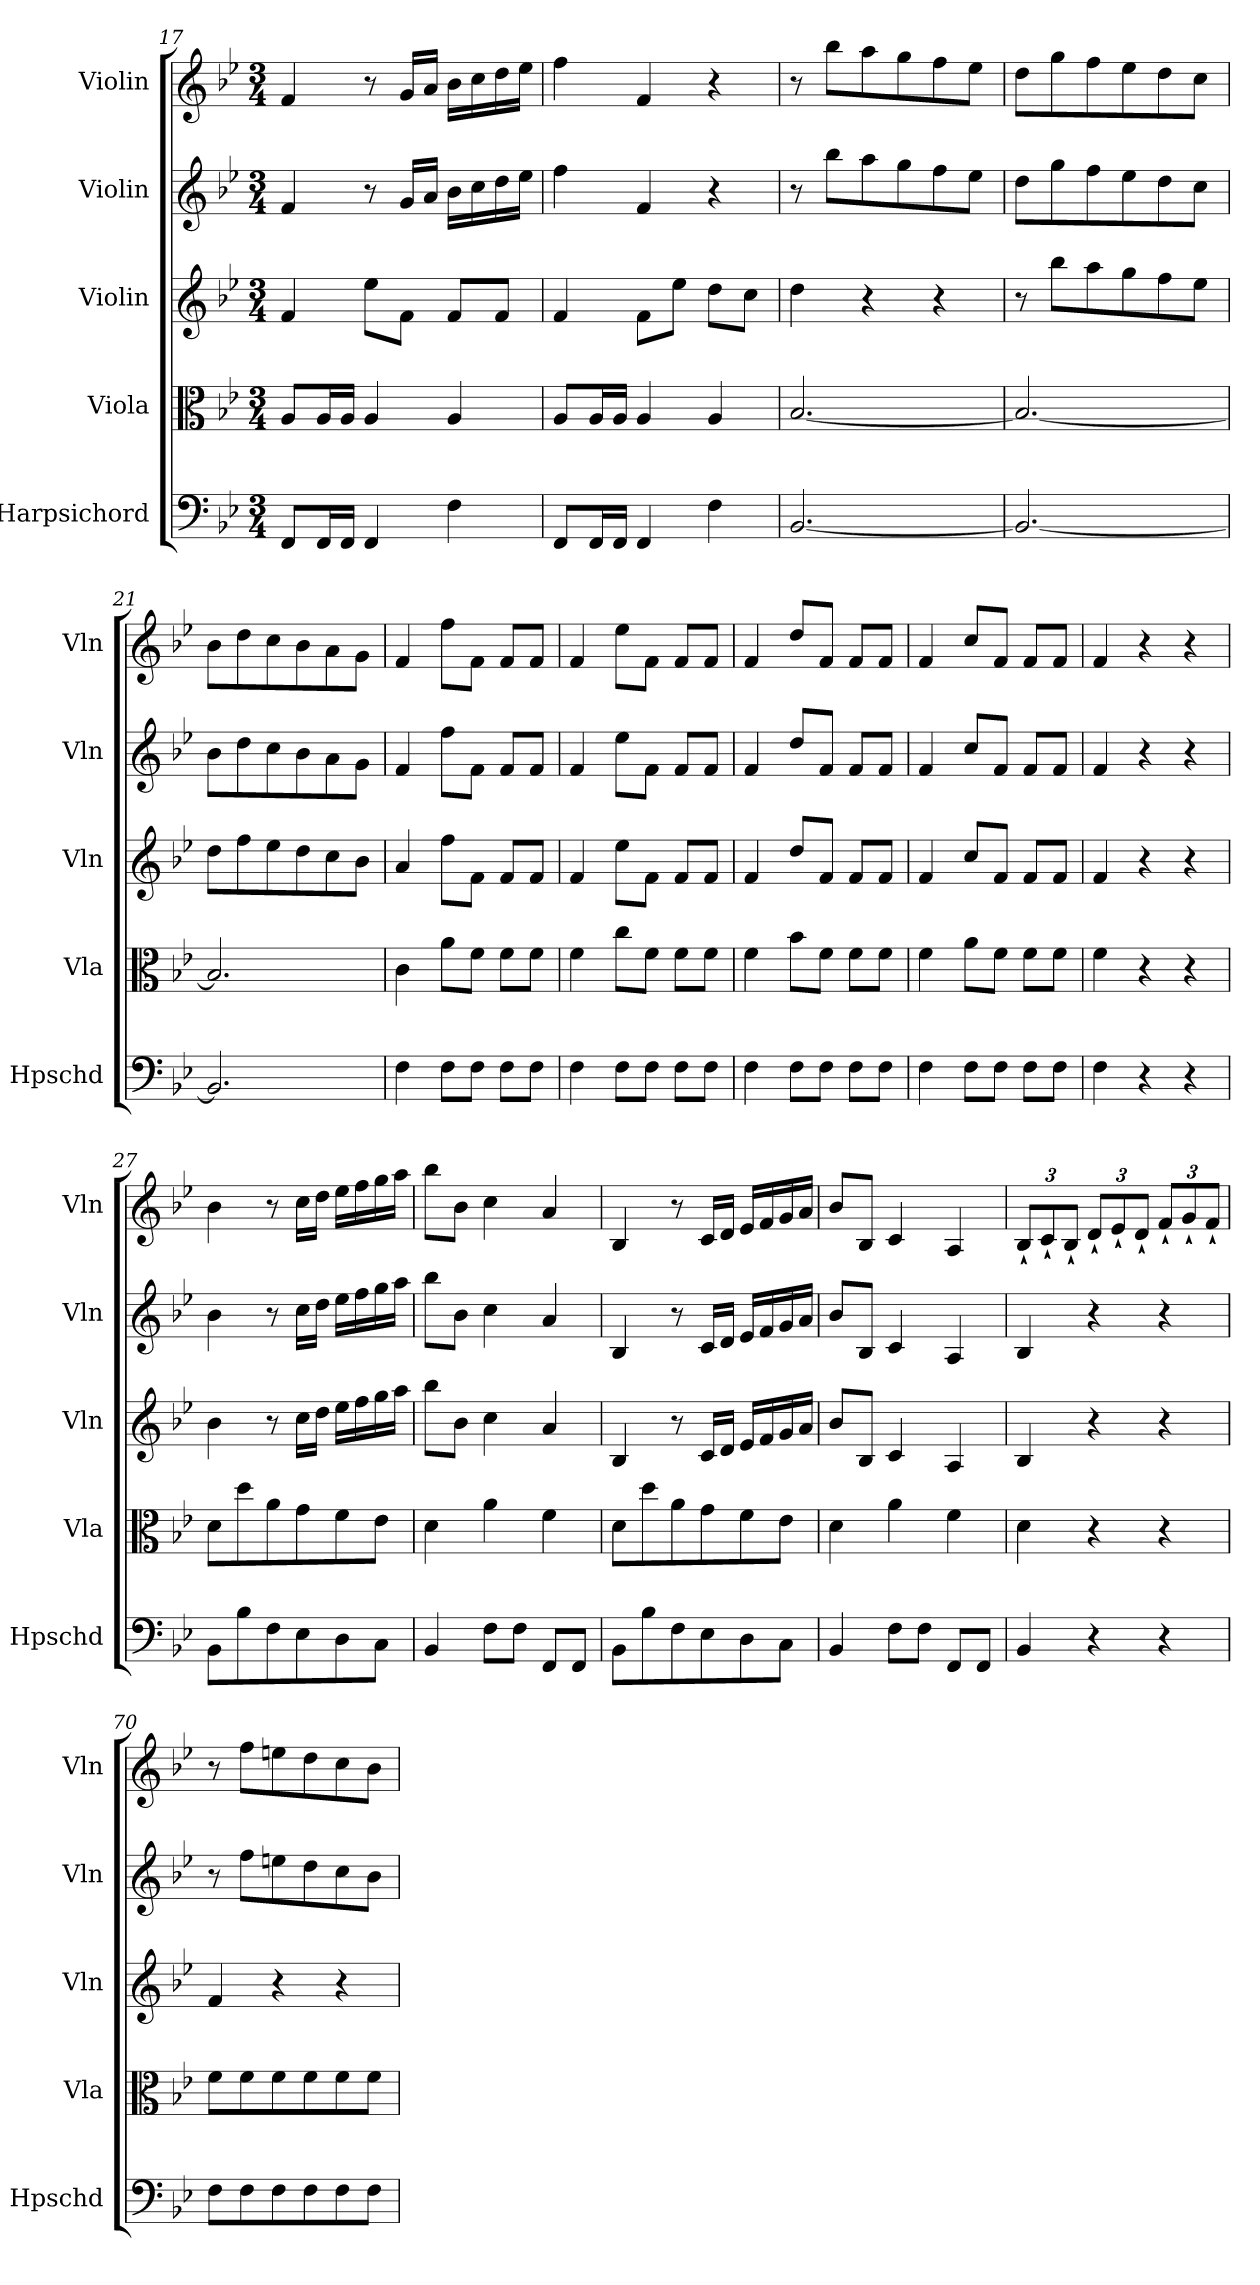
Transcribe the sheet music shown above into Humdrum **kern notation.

**kern	**kern	**kern	**kern	**kern
*part5	*part4	*part3	*part2	*part1
*staff5	*staff4	*staff3	*staff2	*staff1
*I"Harpsichord	*I"Viola	*I"Violin	*I"Violin	*I"Violin
*I'Hpschd	*I'Vla	*I'Vln	*I'Vln	*I'Vln
*clefF4	*clefC3	*clefG2	*clefG2	*clefG2
*k[b-e-]	*k[b-e-]	*k[b-e-]	*k[b-e-]	*k[b-e-]
*B-:	*B-:	*B-:	*B-:	*B-:
*M3/4	*M3/4	*M3/4	*M3/4	*M3/4
=17	=17	=17	=17	=17
8FF/L	8A/L	4f/	4f/	4f/
16FF/L	16A/L	.	.	.
16FF/JJ	16A/JJ	.	.	.
4FF/	4A/	8ee-\L	8r	8r
.	.	8f\J	16g/LL	16g/LL
.	.	.	16a/JJ	16a/JJ
4F\	4A/	8f/L	16b-\LL	16b-\LL
.	.	.	16cc\	16cc\
.	.	8f/J	16dd\	16dd\
.	.	.	16ee-\JJ	16ee-\JJ
=18	=18	=18	=18	=18
8FF/L	8A/L	4f/	4ff\	4ff\
16FF/L	16A/L	.	.	.
16FF/JJ	16A/JJ	.	.	.
4FF/	4A/	8f\L	4f/	4f/
.	.	8ee-\J	.	.
4F\	4A/	8dd\L	4r	4r
.	.	8cc\J	.	.
=19	=19	=19	=19	=19
[2.BB-/	[2.B-/	4dd\	8r	8r
.	.	.	8bb-\L	8bb-\L
.	.	4r	8aa\	8aa\
.	.	.	8gg\	8gg\
.	.	4r	8ff\	8ff\
.	.	.	8ee-\J	8ee-\J
=20	=20	=20	=20	=20
2.BB-/_	2.B-/_	8r	8dd\L	8dd\L
.	.	8bb-\L	8gg\	8gg\
.	.	8aa\	8ff\	8ff\
.	.	8gg\	8ee-\	8ee-\
.	.	8ff\	8dd\	8dd\
.	.	8ee-\J	8cc\J	8cc\J
=21	=21	=21	=21	=21
2.BB-/]	2.B-/]	8dd\L	8b-\L	8b-\L
.	.	8ff\	8dd\	8dd\
.	.	8ee-\	8cc\	8cc\
.	.	8dd\	8b-\	8b-\
.	.	8cc\	8a\	8a\
.	.	8b-\J	8g\J	8g\J
=22	=22	=22	=22	=22
4F\	4c\	4a/	4f/	4f/
8F\L	8a\L	8ff\L	8ff\L	8ff\L
8F\J	8f\J	8f\J	8f\J	8f\J
8F\L	8f\L	8f/L	8f/L	8f/L
8F\J	8f\J	8f/J	8f/J	8f/J
=23	=23	=23	=23	=23
4F\	4f\	4f/	4f/	4f/
8F\L	8cc\L	8ee-\L	8ee-\L	8ee-\L
8F\J	8f\J	8f\J	8f\J	8f\J
8F\L	8f\L	8f/L	8f/L	8f/L
8F\J	8f\J	8f/J	8f/J	8f/J
=24	=24	=24	=24	=24
4F\	4f\	4f/	4f/	4f/
8F\L	8b-\L	8dd/L	8dd/L	8dd/L
8F\J	8f\J	8f/J	8f/J	8f/J
8F\L	8f\L	8f/L	8f/L	8f/L
8F\J	8f\J	8f/J	8f/J	8f/J
=25	=25	=25	=25	=25
4F\	4f\	4f/	4f/	4f/
8F\L	8a\L	8cc/L	8cc/L	8cc/L
8F\J	8f\J	8f/J	8f/J	8f/J
8F\L	8f\L	8f/L	8f/L	8f/L
8F\J	8f\J	8f/J	8f/J	8f/J
=26	=26	=26	=26	=26
4F\	4f\	4f/	4f/	4f/
4r	4r	4r	4r	4r
4r	4r	4r	4r	4r
=27	=27	=27	=27	=27
8BB-\L	8d\L	4b-\	4b-\	4b-\
8B-\	8dd\	.	.	.
8F\	8a\	8r	8r	8r
8E-\	8g\	16cc\LL	16cc\LL	16cc\LL
.	.	16dd\JJ	16dd\JJ	16dd\JJ
8D\	8f\	16ee-\LL	16ee-\LL	16ee-\LL
.	.	16ff\	16ff\	16ff\
8C\J	8e-\J	16gg\	16gg\	16gg\
.	.	16aa\JJ	16aa\JJ	16aa\JJ
=28	=28	=28	=28	=28
4BB-/	4d\	8bb-\L	8bb-\L	8bb-\L
.	.	8b-\J	8b-\J	8b-\J
8F\L	4a\	4cc\	4cc\	4cc\
8F\J	.	.	.	.
8FF/L	4f\	4a/	4a/	4a/
8FF/J	.	.	.	.
=29	=29	=29	=29	=29
8BB-\L	8d\L	4B-/	4B-/	4B-/
8B-\	8dd\	.	.	.
8F\	8a\	8r	8r	8r
8E-\	8g\	16c/LL	16c/LL	16c/LL
.	.	16d/JJ	16d/JJ	16d/JJ
8D\	8f\	16e-/LL	16e-/LL	16e-/LL
.	.	16f/	16f/	16f/
8C\J	8e-\J	16g/	16g/	16g/
.	.	16a/JJ	16a/JJ	16a/JJ
=30	=30	=30	=30	=30
4BB-/	4d\	8b-/L	8b-/L	8b-/L
.	.	8B-/J	8B-/J	8B-/J
8F\L	4a\	4c/	4c/	4c/
8F\J	.	.	.	.
8FF/L	4f\	4A/	4A/	4A/
8FF/J	.	.	.	.
=31	=31	=31	=31	=31
4BB-/	4d\	4B-/	4B-/	12B-`/L
.	.	.	.	12c`/
.	.	.	.	12B-`/J
4r	4r	4r	4r	12d`/L
.	.	.	.	12e-`/
.	.	.	.	12d`/J
4r	4r	4r	4r	12f`/L
.	.	.	.	12g`/
.	.	.	.	12f`/J
=70	=70	=70	=70	=70
8F\L	8f\L	4f/	8r	8r
8F\	8f\	.	8ff\L	8ff\L
8F\	8f\	4r	8een\	8een\
8F\	8f\	.	8dd\	8dd\
8F\	8f\	4r	8cc\	8cc\
8F\J	8f\J	.	8b-\J	8b-\J
=	=	=	=	=
*-	*-	*-	*-	*-
